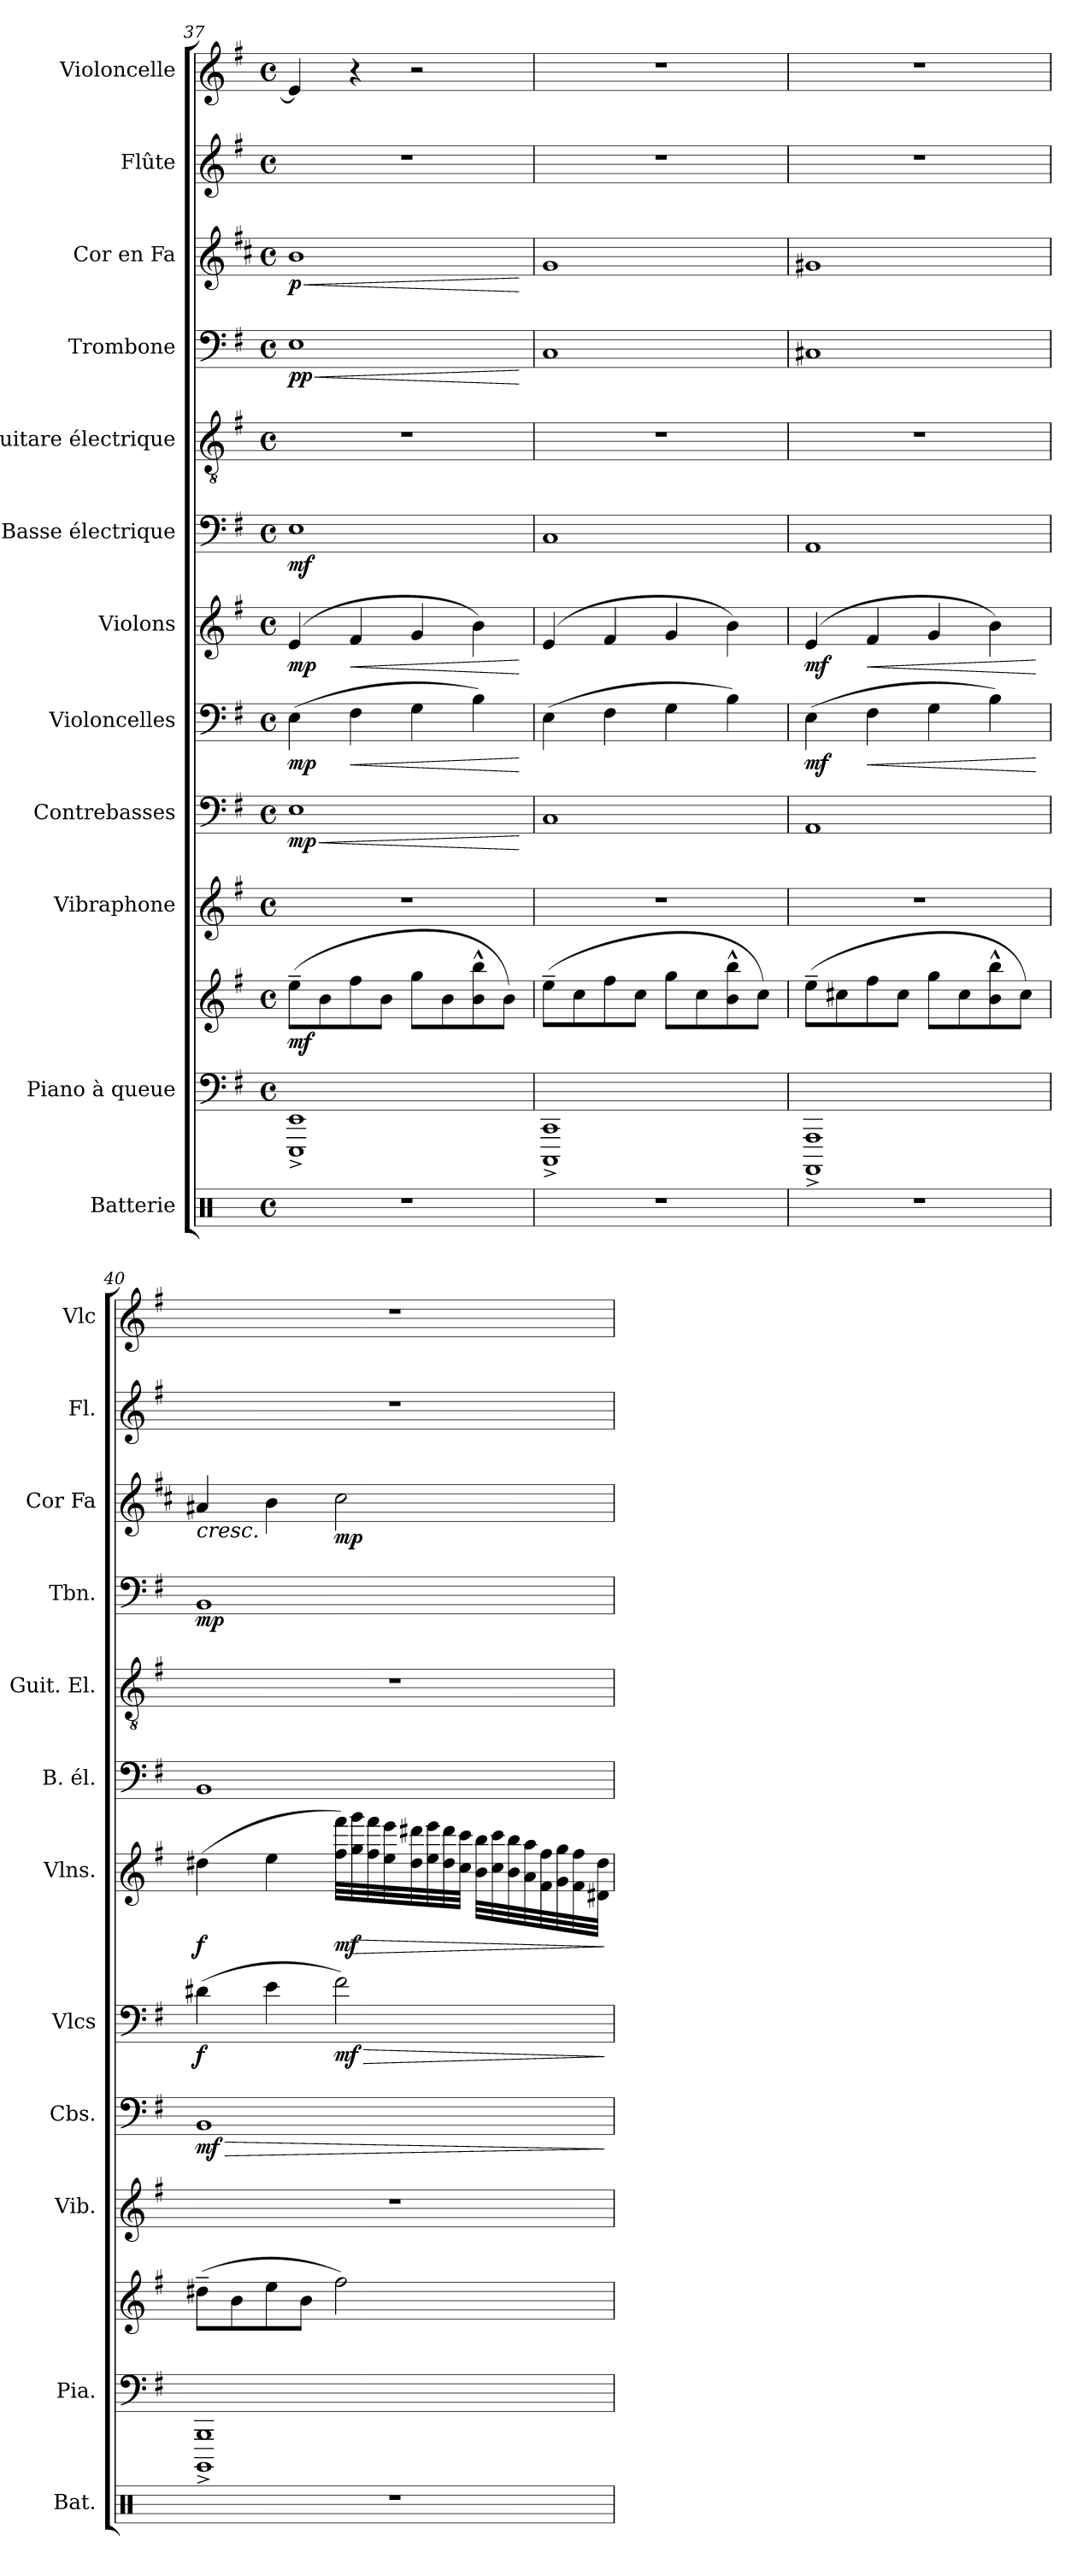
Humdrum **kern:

**kern	**kern	**kern	**dynam	**kern	**kern	**dynam	**kern	**dynam	**kern	**dynam	**kern	**dynam	**kern	**kern	**dynam	**kern	**dynam	**kern	**kern
*part12	*part11	*part11	*part11	*part10	*part9	*part9	*part8	*part8	*part7	*part7	*part6	*part6	*part5	*part4	*part4	*part3	*part3	*part2	*part1
*staff13	*staff12	*staff11	*staff11/12	*staff10	*staff9	*staff9	*staff8	*staff8	*staff7	*staff7	*staff6	*staff6	*staff5	*staff4	*staff4	*staff3	*staff3	*staff2	*staff1
*I"Batterie	*I"Piano à queue	*	*	*I"Vibraphone	*I"Contrebasses	*	*I"Violoncelles	*	*I"Violons	*	*I"Basse électrique	*	*I"Guitare électrique	*I"Trombone	*	*I"Cor en Fa	*	*I"Flûte	*I"Violoncelle
*I'Bat.	*I'Pia.	*	*	*I'Vib.	*I'Cbs.	*	*I'Vlcs	*	*I'Vlns.	*	*I'B. él.	*	*I'Guit. El.	*I'Tbn.	*	*I'Cor Fa	*	*I'Fl.	*I'Vlc
*clefX	*clefF4	*clefG2	*	*clefG2	*clefF4	*	*clefF4	*	*clefG2	*	*clefF4	*	*clefGv2	*clefF4	*	*clefG2	*	*clefG2	*clefG2
*	*	*	*	*	*ITrd7c12	*	*	*	*	*	*ITrd7c12	*	*	*	*	*ITrd4c7	*	*	*
*k[]	*k[f#]	*k[f#]	*	*k[f#]	*k[f#]	*	*k[f#]	*	*k[f#]	*	*k[f#]	*	*k[f#]	*k[f#]	*	*k[f#]	*	*k[f#]	*k[f#]
*M4/4	*M4/4	*M4/4	*	*M4/4	*M4/4	*	*M4/4	*	*M4/4	*	*M4/4	*	*M4/4	*M4/4	*	*M4/4	*	*M4/4	*M4/4
*met(c)	*met(c)	*met(c)	*	*met(c)	*met(c)	*	*met(c)	*	*met(c)	*	*met(c)	*	*met(c)	*met(c)	*	*met(c)	*	*met(c)	*met(c)
=37	=37	=37	=37	=37	=37	=37	=37	=37	=37	=37	=37	=37	=37	=37	=37	=37	=37	=37	=37
!	!	!	!LO:DY:b	!	!	!LO:HP:b	!	!	!	!	!	!	!	!	!LO:HP:b	!	!LO:HP:b	!	!
!	!	!	!	!	!	!LO:DY:n=1:b	!	!LO:DY:b	!	!LO:DY:b	!	!LO:DY:b	!	!	!LO:DY:n=1:b	!	!LO:DY:n=1:b	!	!
1r	1EEE^ 1EE^	(>8ee~\L	mf	1r	1EE	< mp	(>4E\	mp	(>4e/	mp	1EE	mf	1r	1E	< pp	1e	< p	1r	4e/]
.	.	8b\	.	.	.	.	.	.	.	.	.	.	.	.	.	.	.	.	.
!	!	!	!	!	!	!	!	!LO:HP:b	!	!LO:HP:b	!	!	!	!	!	!	!	!	!
.	.	8ff#\	.	.	.	.	4F#\	<	4f#/	<	.	.	.	.	.	.	.	.	4r
.	.	8b\J	.	.	.	.	.	.	.	.	.	.	.	.	.	.	.	.	.
.	.	8gg\L	.	.	.	.	4G\	.	4g/	.	.	.	.	.	.	.	.	.	2r
.	.	8b\	.	.	.	.	.	.	.	.	.	.	.	.	.	.	.	.	.
.	.	8b\^^ 8bb\^^	.	.	.	.	4B\)	.	4b\)	.	.	.	.	.	.	.	.	.	.
.	.	8b\J)	.	.	.	.	.	.	.	.	.	.	.	.	.	.	.	.	.
.	.	.	.	.	.	[	.	[	.	[	.	.	.	.	[	.	[	.	.
=38	=38	=38	=38	=38	=38	=38	=38	=38	=38	=38	=38	=38	=38	=38	=38	=38	=38	=38	=38
1r	1CCC^ 1CC^	(>8ee~\L	.	1r	1CC	.	(>4E\	.	(>4e/	.	1CC	.	1r	1C	.	1c	.	1r	1r
.	.	8cc\	.	.	.	.	.	.	.	.	.	.	.	.	.	.	.	.	.
.	.	8ff#\	.	.	.	.	4F#\	.	4f#/	.	.	.	.	.	.	.	.	.	.
.	.	8cc\J	.	.	.	.	.	.	.	.	.	.	.	.	.	.	.	.	.
.	.	8gg\L	.	.	.	.	4G\	.	4g/	.	.	.	.	.	.	.	.	.	.
.	.	8cc\	.	.	.	.	.	.	.	.	.	.	.	.	.	.	.	.	.
.	.	8b\^^ 8bb\^^	.	.	.	.	4B\)	.	4b\)	.	.	.	.	.	.	.	.	.	.
.	.	8cc\J)	.	.	.	.	.	.	.	.	.	.	.	.	.	.	.	.	.
!!LO:PB:g=z
=39	=39	=39	=39	=39	=39	=39	=39	=39	=39	=39	=39	=39	=39	=39	=39	=39	=39	=39	=39
!	!	!	!	!	!	!	!	!LO:DY:b	!	!LO:DY:b	!	!	!	!	!	!	!	!	!
1r	1AAAA^ 1AAA^	(>8ee~\L	.	1r	1AAA	.	(>4E\	mf	(>4e/	mf	1AAA	.	1r	1C#X	.	1c#X	.	1r	1r
.	.	8cc#X\	.	.	.	.	.	.	.	.	.	.	.	.	.	.	.	.	.
!	!	!	!	!	!	!	!	!LO:HP:b	!	!LO:HP:b	!	!	!	!	!	!	!	!	!
.	.	8ff#\	.	.	.	.	4F#\	<	4f#/	<	.	.	.	.	.	.	.	.	.
.	.	8cc#\J	.	.	.	.	.	.	.	.	.	.	.	.	.	.	.	.	.
.	.	8gg\L	.	.	.	.	4G\	.	4g/	.	.	.	.	.	.	.	.	.	.
.	.	8cc#\	.	.	.	.	.	.	.	.	.	.	.	.	.	.	.	.	.
.	.	8b\^^ 8bb\^^	.	.	.	.	4B\)	.	4b\)	.	.	.	.	.	.	.	.	.	.
.	.	8cc#\J)	.	.	.	.	.	.	.	.	.	.	.	.	.	.	.	.	.
.	.	.	.	.	.	.	.	[	.	[	.	.	.	.	.	.	.	.	.
=40	=40	=40	=40	=40	=40	=40	=40	=40	=40	=40	=40	=40	=40	=40	=40	=40	=40	=40	=40
!	!	!	!	!	!	!LO:HP:b	!	!	!	!	!	!	!	!	!	!	!LO:HP:b	!	!
!	!	!	!	!	!	!LO:DY:n=1:b	!	!LO:DY:b	!	!LO:DY:b	!	!	!	!	!LO:DY:b	!	!	!	!
1r	1BBBB^ 1BBB^	(>8dd#X~\L	.	1r	1BBB	> mf	(>4d#X\	f	(>4dd#X\	f	1BBB	.	1r	1BB	mp	4d#X/	<	1r	1r
.	.	8b\	.	.	.	.	.	.	.	.	.	.	.	.	.	.	.	.	.
.	.	8ee\	.	.	.	.	4e\	.	4ee\	.	.	.	.	.	.	4e\	.	.	.
.	.	8b\J	.	.	.	.	.	.	.	.	.	.	.	.	.	.	.	.	.
!	!	!	!	!	!	!	!	!LO:HP:b	!	!	!	!	!	!	!	!	!	!	!
!	!	!	!	!	!	!	!	!LO:DY:n=1:b	!	!LO:DY:b	!	!	!	!	!	!	!LO:DY:b	!	!
.	.	2ff#\)	.	.	.	.	2f#\)	> mf	32ff#\ 32fff#\LLL)	mf	.	.	.	.	.	2f#\	mp	.	.
!	!	!	!	!	!	!	!	!	!	!LO:HP:b	!	!	!	!	!	!	!	!	!
.	.	.	.	.	.	.	.	.	32gg\ 32ggg\	>	.	.	.	.	.	.	.	.	.
.	.	.	.	.	.	.	.	.	32ff#\ 32fff#\	.	.	.	.	.	.	.	.	.	.
.	.	.	.	.	.	.	.	.	32ee\ 32eee\	.	.	.	.	.	.	.	.	.	.
.	.	.	.	.	.	.	.	.	32dd#\ 32ddd#X\	.	.	.	.	.	.	.	.	.	.
.	.	.	.	.	.	.	.	.	32ee\ 32eee\	.	.	.	.	.	.	.	.	.	.
.	.	.	.	.	.	.	.	.	32dd#\ 32ddd#\	.	.	.	.	.	.	.	.	.	.
.	.	.	.	.	.	.	.	.	32cc\ 32ccc\JJJ	.	.	.	.	.	.	.	.	.	.
.	.	.	.	.	.	.	.	.	32b\ 32bb\LLL	.	.	.	.	.	.	.	.	.	.
.	.	.	.	.	.	.	.	.	32cc\ 32ccc\	.	.	.	.	.	.	.	.	.	.
.	.	.	.	.	.	.	.	.	32b\ 32bb\	.	.	.	.	.	.	.	.	.	.
.	.	.	.	.	.	.	.	.	32a\ 32aa\	.	.	.	.	.	.	.	.	.	.
.	.	.	.	.	.	.	.	.	32f#\ 32ff#\	.	.	.	.	.	.	.	.	.	.
.	.	.	.	.	.	.	.	.	32g\ 32gg\	.	.	.	.	.	.	.	.	.	.
.	.	.	.	.	.	.	.	.	32f#\ 32ff#\	.	.	.	.	.	.	.	.	.	.
.	.	.	.	.	.	.	.	.	32d#X\ 32dd#\JJJ	.	.	.	.	.	.	.	.	.	.
.	.	.	.	.	.	]	.	]	.	]	.	.	.	.	.	.	[	.	.
=	=	=	=	=	=	=	=	=	=	=	=	=	=	=	=	=	=	=	=
*-	*-	*-	*-	*-	*-	*-	*-	*-	*-	*-	*-	*-	*-	*-	*-	*-	*-	*-	*-
